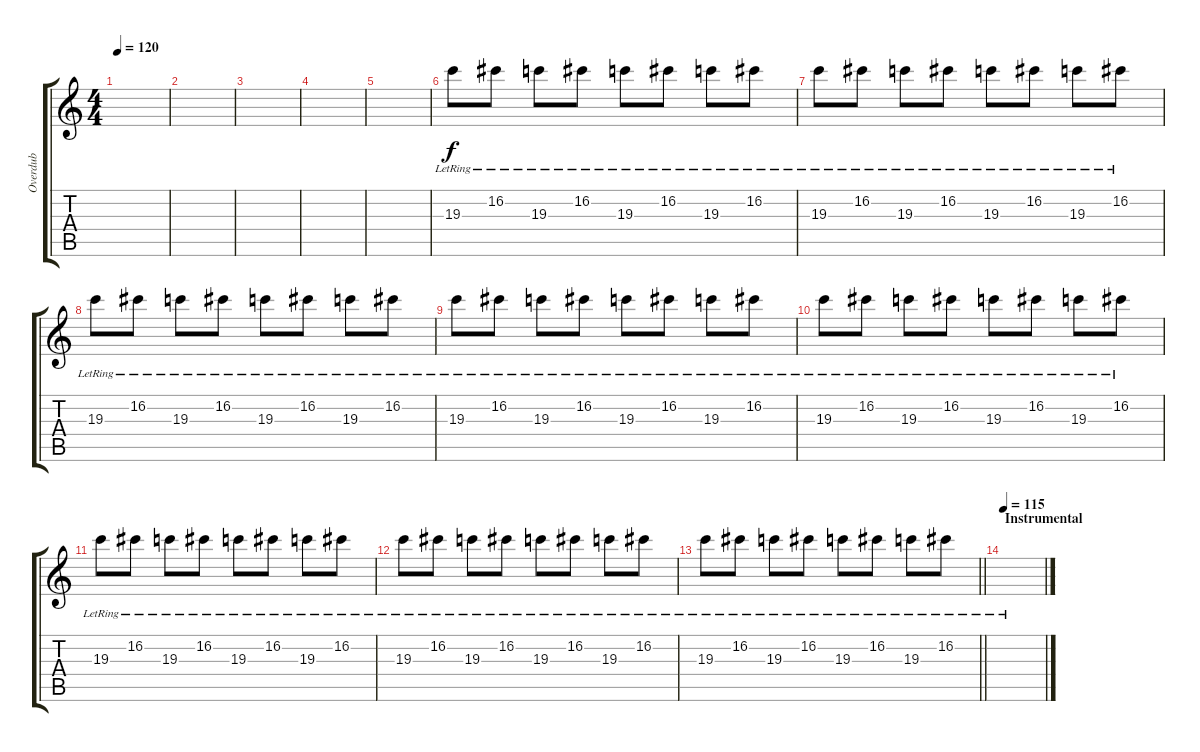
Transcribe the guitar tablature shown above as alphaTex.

\track ("Overdub" "Overdub") {instrument distortionguitar}
\staff {score tabs}
\tuning (D4 A3 F3 C3 G2 C2) {hide}
\ts (4 4)
\tempo 120
\clef g2
\ks c
|
|
|
|
|
19.3{lr}.8{volume 7 instrument violin} 16.2{lr}.8 19.3{lr}.8 16.2{lr}.8 19.3{lr}.8 16.2{lr}.8 19.3{lr}.8 16.2{lr}.8 |
19.3{lr}.8 16.2{lr}.8 19.3{lr}.8 16.2{lr}.8 19.3{lr}.8 16.2{lr}.8 19.3{lr}.8 16.2{lr}.8 |
19.3{lr}.8 16.2{lr}.8 19.3{lr}.8 16.2{lr}.8 19.3{lr}.8 16.2{lr}.8 19.3{lr}.8 16.2{lr}.8 |
19.3{lr}.8 16.2{lr}.8 19.3{lr}.8 16.2{lr}.8 19.3{lr}.8 16.2{lr}.8 19.3{lr}.8 16.2{lr}.8 |
19.3{lr}.8 16.2{lr}.8 19.3{lr}.8 16.2{lr}.8 19.3{lr}.8 16.2{lr}.8 19.3{lr}.8 16.2{lr}.8 |
19.3{lr}.8 16.2{lr}.8 19.3{lr}.8 16.2{lr}.8 19.3{lr}.8 16.2{lr}.8 19.3{lr}.8 16.2{lr}.8 |
19.3{lr}.8 16.2{lr}.8 19.3{lr}.8 16.2{lr}.8 19.3{lr}.8 16.2{lr}.8 19.3{lr}.8 16.2{lr}.8 |
\barLineRight lightlight
19.3{lr}.8 16.2{lr}.8 19.3{lr}.8 16.2{lr}.8 19.3{lr}.8 16.2{lr}.8 19.3{lr}.8 16.2{lr}.8{instrument distortionguitar} |
\section ("" "Instrumental")
\tempo 115
